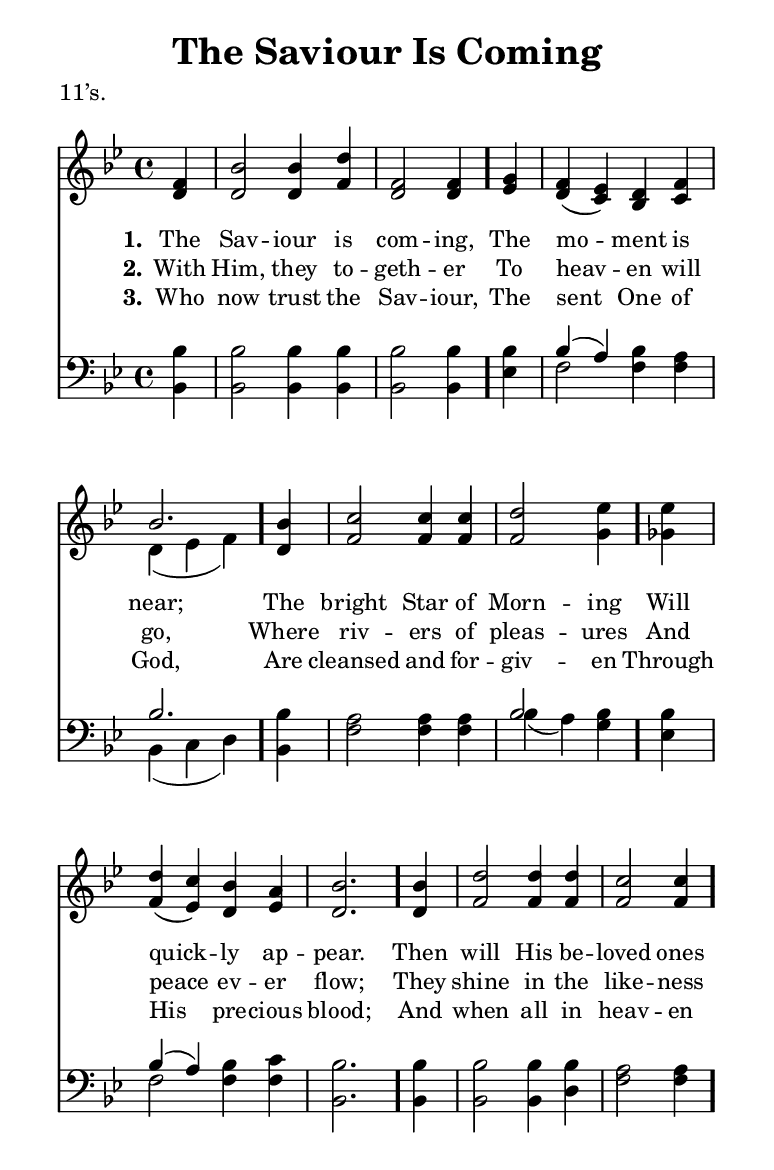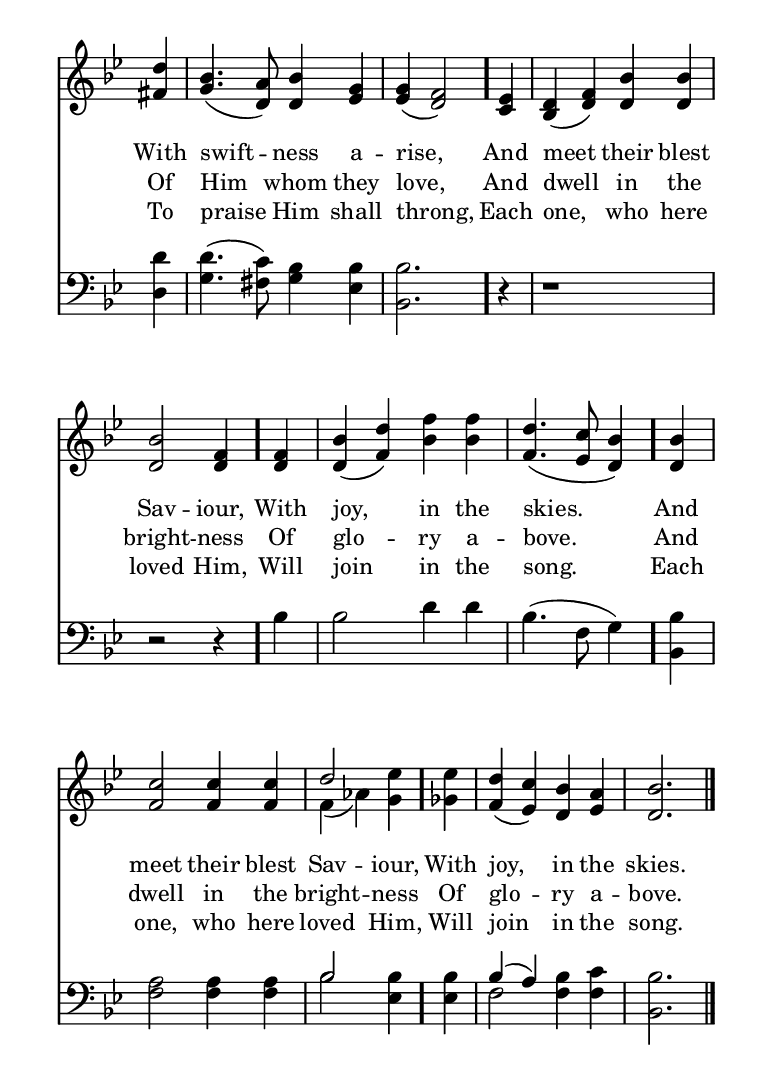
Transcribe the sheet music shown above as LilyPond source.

\include "common/global.ily"
\paper {
  \include "common/paper.ily"
}

\header{
  hymnnumber = "197"
  title = "The Saviour Is Coming"
  tunename = ""
  meter = "11’s."
  poet = ""
  composer = ""
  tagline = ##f
}

global = {
  \include "common/overrides.ily"
  \time 4/4
  \override Score.MetronomeMark.transparent = ##t % hide all fermata changes too
  \tempo 4=100
  \key bes \major
  \partial 4
  \autoBeamOff
}

notesSoprano = {
\global
\relative c' {

  f4 | bes2 bes4 d | f,2 f4
  g4 | f( ees) d f | bes2.
  bes4 | c2 c4 c | d2 ees4
  ees | d( c) bes a | bes2.
  bes4 | d2 d4 d | c2 c4
  d4 | bes4.( a8) bes4 g | g4( f2)
  ees4 | d( f) bes bes | bes2 f4
  f4 | bes( d) f f | d4.( c8 bes4)
  bes4 | c2 c4 c | d2 ees4
  ees4 | d( c) bes a | bes2.

  \bar "|."

}
}

notesAlto = {
\global
\relative e' {

  d4 | d2 d4 f | d2 d4
  ees4 | d( c) bes c | d( ees f)
  d4 | f2 f4 f | f2 g4
  ges4 | f( ees) d ees | d2.
  d4 | f2 f4 f | f2 f4
  fis4 | g4.( d8) d4 ees | ees( d2)
  c4 | bes( d) d d | d2 d4
  d4 | d( f) bes bes | f4.( ees8 d4)
  d4 | f2 f4 f | f4( aes) g
  ges4 | f( ees) d ees | d2.

}
}

notesTenor = {
\global
\relative a {

  bes4 | bes2 bes4 bes | bes2 bes4
  bes4 | bes( a) bes a | bes2.
  bes4 | a2 a4 a | bes2 bes4
  bes4 | bes( a) bes c | bes2.
  bes4 | bes2 bes4 bes | a2 a4
  d4 | d4.( c8) bes4 bes | bes2.
  r4 | r1 | r2 r4
  bes4 | bes2 d4 d | bes4.( f8 g4)
  bes4 | a2 a4 a | bes2 bes4
  bes4 | bes( a) bes c | bes2.

}
}

notesBass = {
\global
\relative f, {

  bes4 | bes2 bes4 bes | bes2 bes4
  ees4 | f2 f4 f | bes,( c d)
  bes4 | f'2 f4 f | bes( a) g
  ees4 | f2 f4 f | bes,2.
  bes4 | bes2 bes4 d | f2 f4
  d4 | g4.( fis8) g4 ees | bes2.
  r4 | r1 | r2 r4
  r4 | r1 | r2 r4
  bes4 | f'2 f4 f | bes2
  ees,4 ees | f2 f4 f | bes,2.

}
}

wordsA = \lyricmode {
\set stanza = "1."

The Sav -- iour is com -- ing, \bar "."
The mo -- ment is near; \bar "."
The bright Star of Morn -- ing \bar "."
Will quick -- ly ap -- pear. \bar "."
Then will His be -- loved ones \bar "."
With swift -- ness a -- rise, \bar "."
And meet their blest Sav -- iour, \bar "."
With joy, in the skies. \bar "."
%{HIDE>%} And meet their blest Sav -- iour, \bar "."
With joy, in the skies. %{<HIDE%} \bar "."

}

wordsB = \lyricmode {
\set stanza = "2."

With Him, they to -- geth -- er
To heav -- en will go,
Where riv -- ers of pleas -- ures
And peace ev -- er flow;
They shine in the like -- ness
Of Him whom they love,
And dwell in the bright -- ness
Of glo -- ry a -- bove.
%{HIDE>%} And dwell in the bright -- ness
Of glo -- ry a -- bove. %{<HIDE%}

}

wordsC = \lyricmode {
\set stanza = "3."

Who now trust the Sav -- iour,
The sent One of God,
Are cleansed and for -- giv -- en
Through His pre -- cious blood;
And when all in heav -- en
To praise Him shall throng,
Each one, who here loved Him,
Will join in the song.
%{HIDE>%} Each one, who here loved Him,
Will join in the song. %{<HIDE%}

}

\score {
  \context ChoirStaff <<
    \context Staff = upper <<
      \set Staff.autoBeaming = ##f
      \set ChoirStaff.systemStartDelimiter = #'SystemStartBar
      \set ChoirStaff.printPartCombineTexts = ##f
      \partcombine #'(2 . 9) \notesSoprano \notesAlto
      \context NullVoice = sopranos { \voiceOne << \notesSoprano >> }
      \context NullVoice = altos { \voiceTwo << \notesAlto >> }
      \context Lyrics = one   \lyricsto sopranos \wordsA
      \context Lyrics = two   \lyricsto sopranos \wordsB
      \context Lyrics = three \lyricsto sopranos \wordsC
    >>
    \context Staff = men <<
      \clef bass
      \set ChoirStaff.printPartCombineTexts = ##f
      \partcombine #'(2 . 9) \notesTenor \notesBass
      \context NullVoice = tenors { \voiceOne << \notesTenor >> }
      \context NullVoice = basses { \voiceTwo << \notesBass >> }
    >>
  >>
  \layout {
    \include "common/layout.ily"
  }
  \midi{
    \include "common/midi.ily"
  }
}

\version "2.19.49"  % necessary for upgrading to future LilyPond versions.

% vi:set et ts=2 sw=2 ai nocindent syntax=lilypond:
